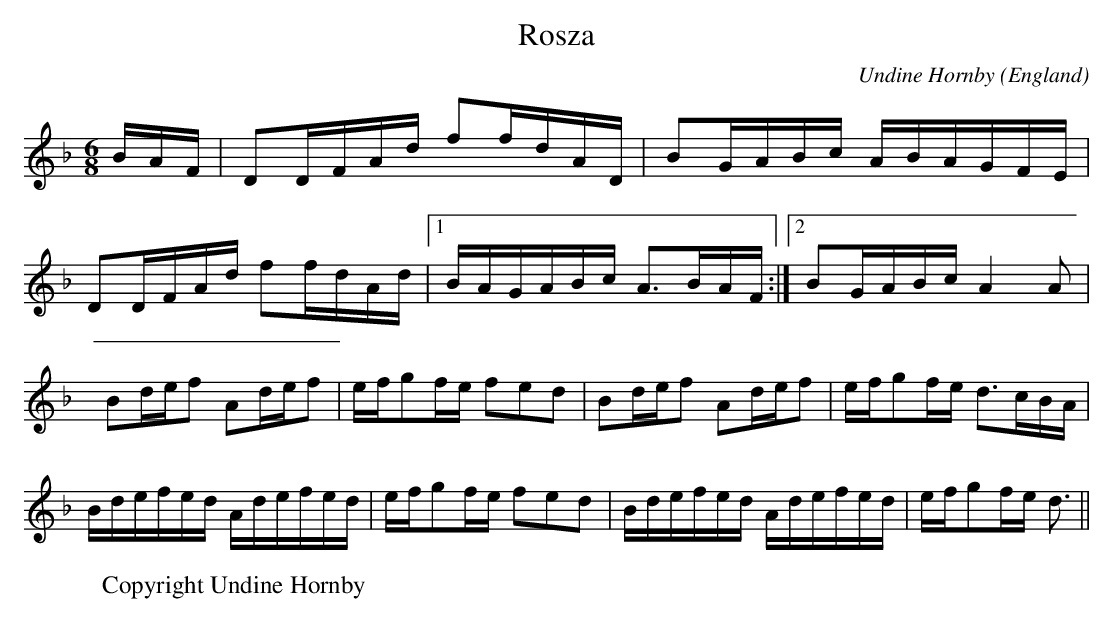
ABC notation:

X:1
T:Rosza
O:England
M:6/8
L:1/16
C:Undine Hornby
K:Dm
BAF|\
D2DFAd f2fdAD|B2GABc ABAGFE|
D2DFAd f2fdAd\
|1 BAGABc A3BAF :|2 B2GABc A4A2|
B2def2 A2def2|efg2fe f2e2d2|\
B2def2 A2def2|efg2fe d3cBA|
Bdefed Adefed|efg2fe f2e2d2|\
Bdefed Adefed|efg2fe d3||
W:Copyright Undine Hornby
